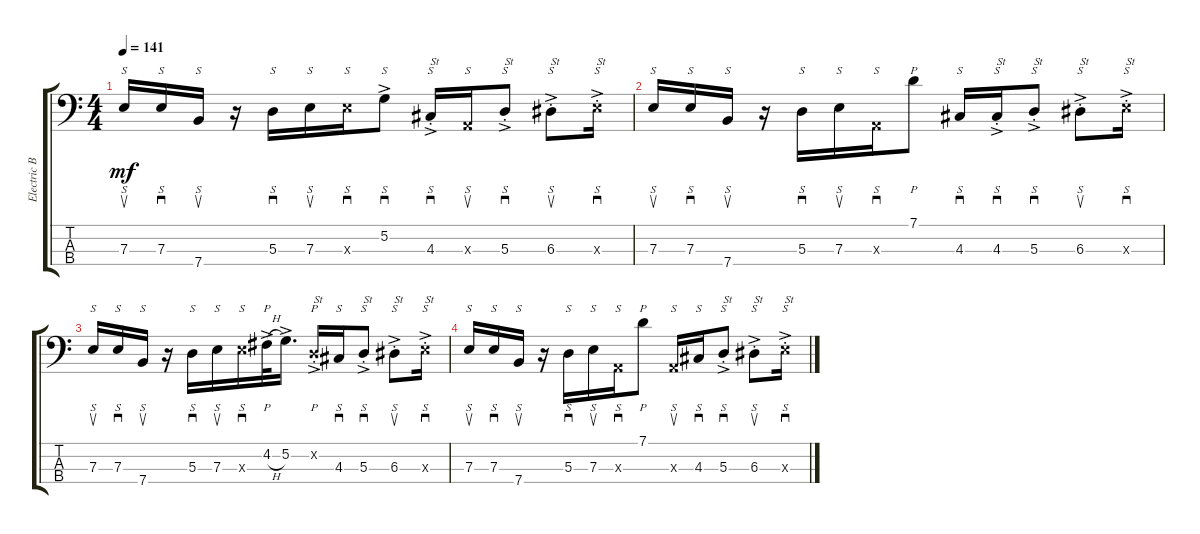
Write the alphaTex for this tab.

\track ("Electric Bass" "Electric B") {instrument electricbassfinger}
\staff {score tabs}
\tuning (G2 D2 A1 E1) {hide}
\ts (4 4)
\tempo 141
\clef f4
\ks c
7.3.16{s su dy mf instrument electricbassfinger} 7.3.16{s sd} 7.4.16{s su} r.16 5.3.16{s sd} 7.3.16{s su} 7.3{x}.16{s sd} 5.2{ac}.8{s sd} 4.3{ac st}.16{s sd txt "St"} 0.3{x}.16{s su} 5.3{ac st}.8{s sd txt "St"} 6.3{ac st}.8{s su txt "St"} 7.3{ac st x}.16{s sd txt "St"} |
7.3.16{s su} 7.3.16{s sd} 7.4.16{s su} r.16 5.3.16{s sd} 7.3.16{s su} 0.3{x}.16{s sd} 7.1.8{p} 4.3.16{s sd} 4.3{ac st}.16{s sd txt "St"} 5.3{ac st}.8{s sd txt "St"} 6.3{ac st}.8{s su txt "St"} 7.3{ac st x}.16{s sd txt "St"} |
7.3.16{s su} 7.3.16{s sd} 7.4.16{s su} r.16 5.3.16{s sd} 7.3.16{s su} 7.3{x}.16{s sd} 4.2{h ac}.32{p} 5.2{ac}.16{d} 0.2{ac st x}.16{p txt "St"} 4.3.16{s sd} 5.3{ac st}.8{s sd txt "St"} 6.3{ac st}.8{s su txt "St"} 7.3{ac st x}.16{s sd txt "St"} |
7.3.16{s su} 7.3.16{s sd} 7.4.16{s su} r.16 5.3.16{s sd} 7.3.16{s su} 0.3{x}.16{s sd} 7.1.8{p} 0.3{x}.16{s su} 4.3.16{s sd} 5.3{ac st}.8{s sd txt "St"} 6.3{ac st}.8{s su txt "St"} 7.3{ac st x}.16{s sd txt "St"}
